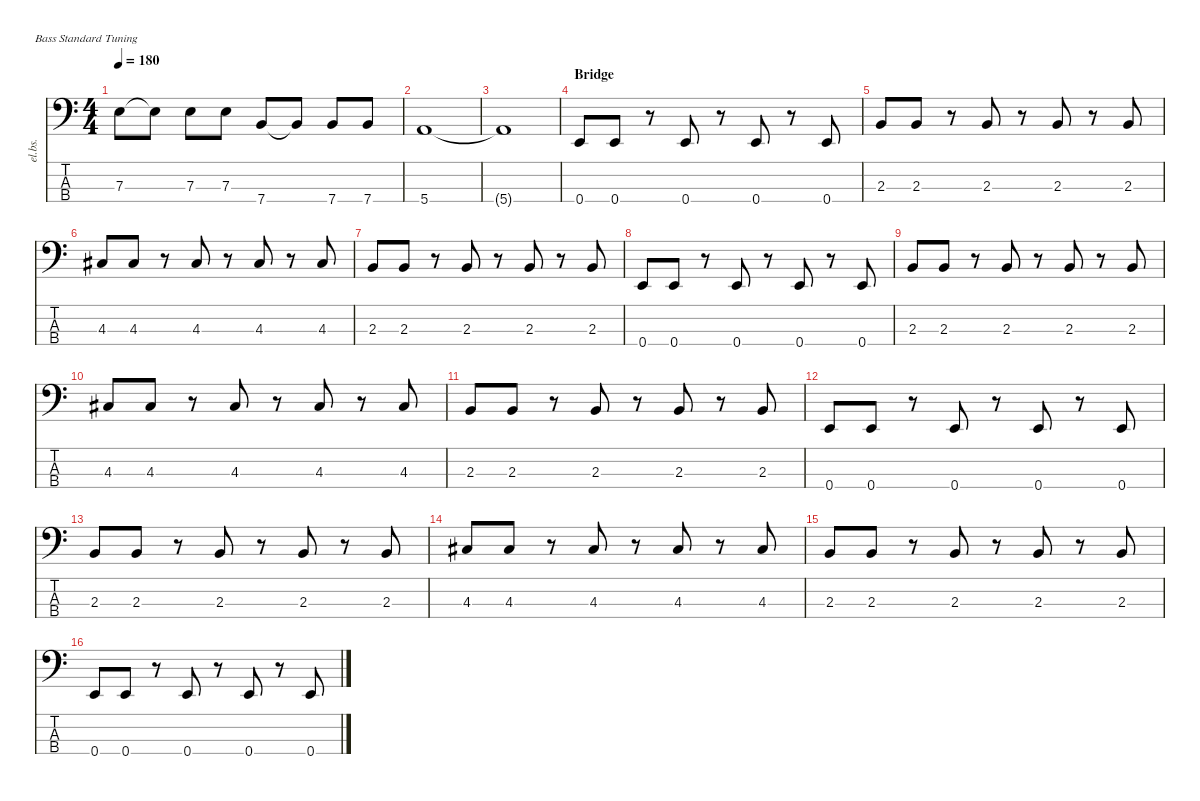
\defaultSystemsLayout 4
\hideDynamics
\bracketExtendMode nobrackets
\otherSystemsTrackNameOrientation horizontal
\track ("Bass" "el.bs.") {instrument electricbasspick}
\staff {score tabs}
\tuning (G2 D2 A1 E1)
\ts (4 4)
\tempo 180
\clef f4
\ks c
7.3.8{dy f beam Down} 7.3{t}.8{beam Down} 7.3.8{beam Down} 7.3.8{beam Down} 7.4.8{beam Up} 7.4{t}.8{beam Up} 7.4.8{beam Up} 7.4.8{beam Up} |
5.4.1{beam Up} |
5.4{t}.1{beam Up} |
\section ("" "Bridge")
0.4.8{beam Up} 0.4.8{beam Up} r.8{beam Up} 0.4.8{beam Up} r.8{beam Up} 0.4.8{beam Up} r.8{beam Up} 0.4.8{beam Up} |
2.3.8{beam Up} 2.3.8{beam Up} r.8{beam Up} 2.3.8{beam Up} r.8{beam Up} 2.3.8{beam Up} r.8{beam Up} 2.3.8{beam Up} |
4.3{acc #}.8{beam Up} 4.3{acc #}.8{beam Up} r.8{beam Up} 4.3{acc #}.8{beam Up} r.8{beam Up} 4.3{acc #}.8{beam Up} r.8{beam Up} 4.3{acc #}.8{beam Up} |
2.3.8{beam Up} 2.3.8{beam Up} r.8{beam Up} 2.3.8{beam Up} r.8{beam Up} 2.3.8{beam Up} r.8{beam Up} 2.3.8{beam Up} |
0.4.8{beam Up} 0.4.8{beam Up} r.8{beam Up} 0.4.8{beam Up} r.8{beam Up} 0.4.8{beam Up} r.8{beam Up} 0.4.8{beam Up} |
2.3.8{beam Up} 2.3.8{beam Up} r.8{beam Up} 2.3.8{beam Up} r.8{beam Up} 2.3.8{beam Up} r.8{beam Up} 2.3.8{beam Up} |
4.3{acc #}.8{beam Up} 4.3{acc #}.8{beam Up} r.8{beam Up} 4.3{acc #}.8{beam Up} r.8{beam Up} 4.3{acc #}.8{beam Up} r.8{beam Up} 4.3{acc #}.8{beam Up} |
2.3.8{beam Up} 2.3.8{beam Up} r.8{beam Up} 2.3.8{beam Up} r.8{beam Up} 2.3.8{beam Up} r.8{beam Up} 2.3.8{beam Up} |
0.4.8{beam Up} 0.4.8{beam Up} r.8{beam Up} 0.4.8{beam Up} r.8{beam Up} 0.4.8{beam Up} r.8{beam Up} 0.4.8{beam Up} |
2.3.8{beam Up} 2.3.8{beam Up} r.8{beam Up} 2.3.8{beam Up} r.8{beam Up} 2.3.8{beam Up} r.8{beam Up} 2.3.8{beam Up} |
4.3{acc #}.8{beam Up} 4.3{acc #}.8{beam Up} r.8{beam Up} 4.3{acc #}.8{beam Up} r.8{beam Up} 4.3{acc #}.8{beam Up} r.8{beam Up} 4.3{acc #}.8{beam Up} |
2.3.8{beam Up} 2.3.8{beam Up} r.8{beam Up} 2.3.8{beam Up} r.8{beam Up} 2.3.8{beam Up} r.8{beam Up} 2.3.8{beam Up} |
0.4.8{beam Up} 0.4.8{beam Up} r.8{beam Up} 0.4.8{beam Up} r.8{beam Up} 0.4.8{beam Up} r.8{beam Up} 0.4.8{beam Up}
